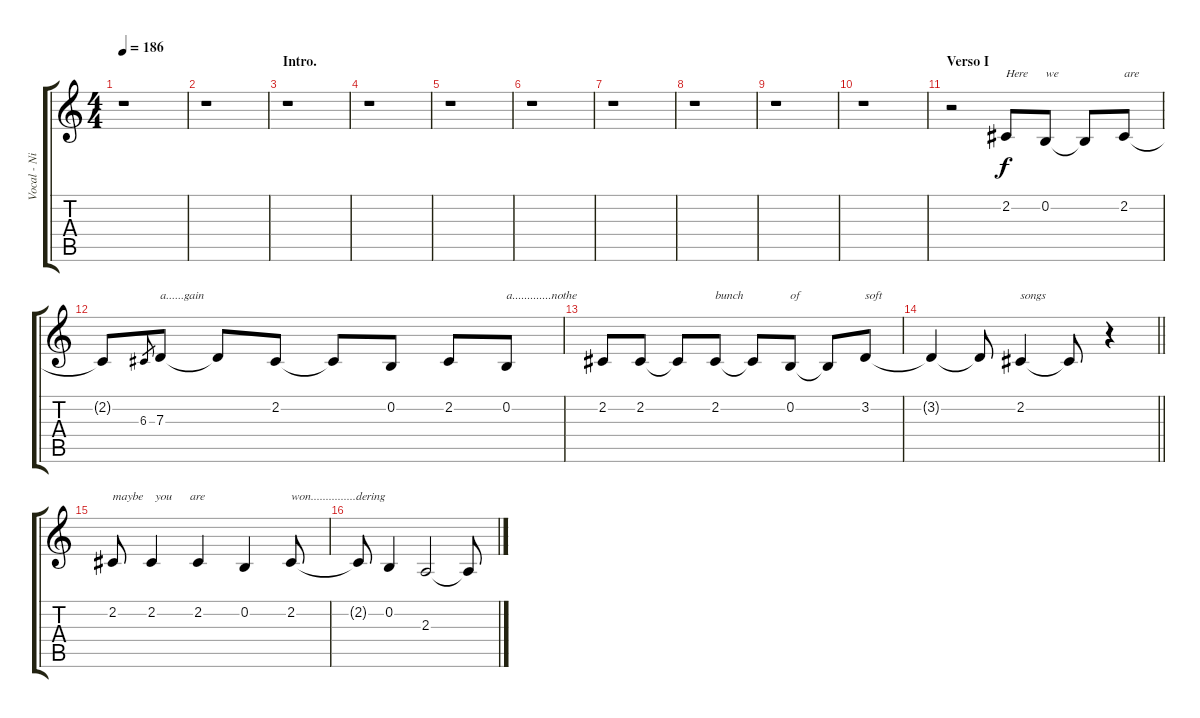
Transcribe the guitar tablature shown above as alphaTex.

\track ("Vocal - Nikola" "Vocal - Ni") {instrument flute}
\staff {score tabs}
\tuning (E4 B3 G3 D3 A2 E2) {hide}
\ts (4 4)
\tempo 186
\clef g2
\ks c
r.1{dy f instrument flute} |
r.1 |
\section ("" "Intro.")
r.1 |
r.1 |
r.1 |
r.1 |
r.1 |
r.1 |
r.1 |
r.1 |
\section ("" "Verso I")
r.2 2.2.8{txt "Here"} 0.2.8{txt "we"} 0.2{t}.8 2.2.8{txt "are"} |
2.2{t}.8 6.3.8{gr} 7.3.8{txt "a......gain"} 7.3{t}.8 2.2.8 2.2{t}.8 0.2.8 2.2.8 0.2.8{txt "a.............nothe"} |
2.2.8 2.2.8 2.2{t}.8 2.2.8{txt "bunch"} 2.2{t}.8 0.2.8{txt "of"} 0.2{t}.8 3.2.8{txt "soft"} |
\barLineRight lightlight
3.2{t}.4 3.2{t}.8 2.2.4{txt "songs"} 2.2{t}.8 r.4 |
2.2.8{txt "maybe    you      are "} 2.2.4 2.2.4 0.2.4 2.2.8{txt "won...............dering"} |
2.2{t}.8 0.2.4 2.3.2 2.3{t}.8
